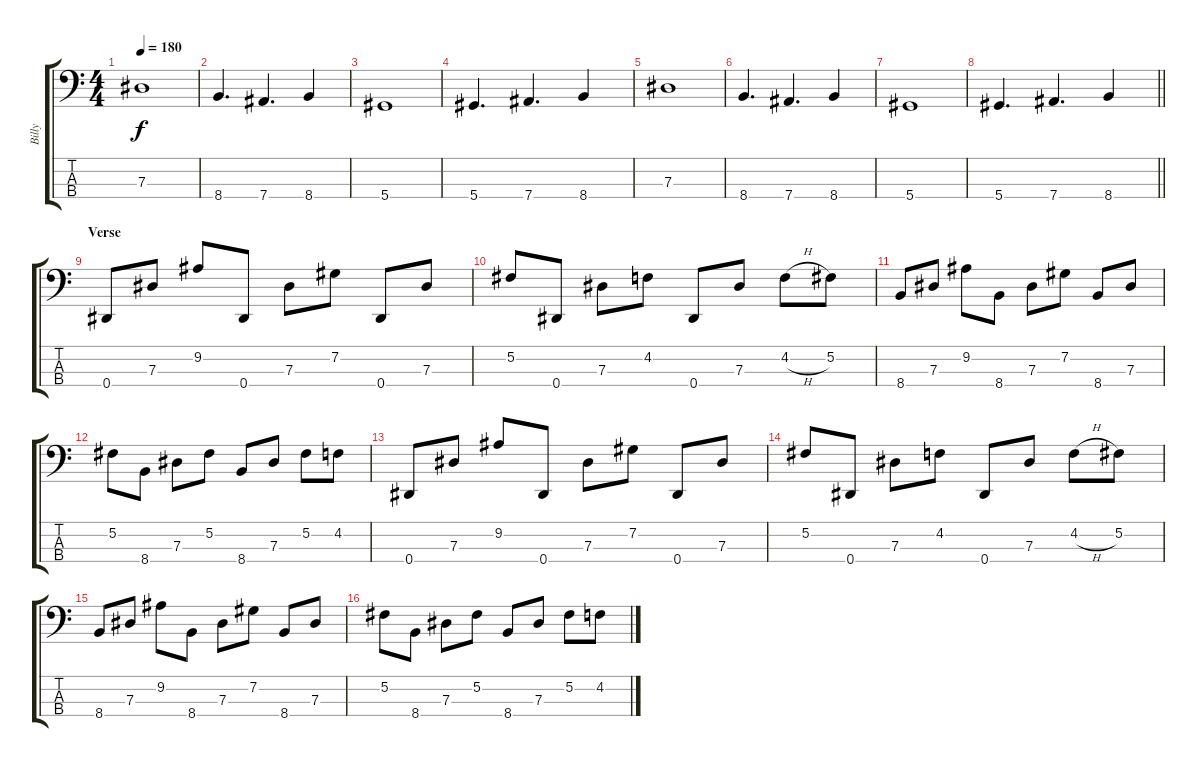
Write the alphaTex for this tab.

\track ("Billy" "Billy") {instrument electricbasspick}
\staff {score tabs}
\tuning (Gb2 Db2 Ab1 Eb1) {hide}
\ts (4 4)
\tempo 180
\clef f4
\ks c
7.3.1{dy f} |
8.4.4{d} 7.4.4{d} 8.4.4 |
5.4.1 |
5.4.4{d} 7.4.4{d} 8.4.4 |
7.3.1 |
8.4.4{d} 7.4.4{d} 8.4.4 |
5.4.1 |
\barLineRight lightlight
5.4.4{d} 7.4.4{d} 8.4.4 |
\section ("" "Verse")
0.4.8 7.3.8 9.2.8 0.4.8 7.3.8 7.2.8 0.4.8 7.3.8 |
5.2.8 0.4.8 7.3.8 4.2.8 0.4.8 7.3.8 4.2{h}.8 5.2.8 |
8.4.8 7.3.8 9.2.8 8.4.8 7.3.8 7.2.8 8.4.8 7.3.8 |
5.2.8 8.4.8 7.3.8 5.2.8 8.4.8 7.3.8 5.2.8 4.2.8 |
0.4.8 7.3.8 9.2.8 0.4.8 7.3.8 7.2.8 0.4.8 7.3.8 |
5.2.8 0.4.8 7.3.8 4.2.8 0.4.8 7.3.8 4.2{h}.8 5.2.8 |
8.4.8 7.3.8 9.2.8 8.4.8 7.3.8 7.2.8 8.4.8 7.3.8 |
5.2.8 8.4.8 7.3.8 5.2.8 8.4.8 7.3.8 5.2.8 4.2.8
